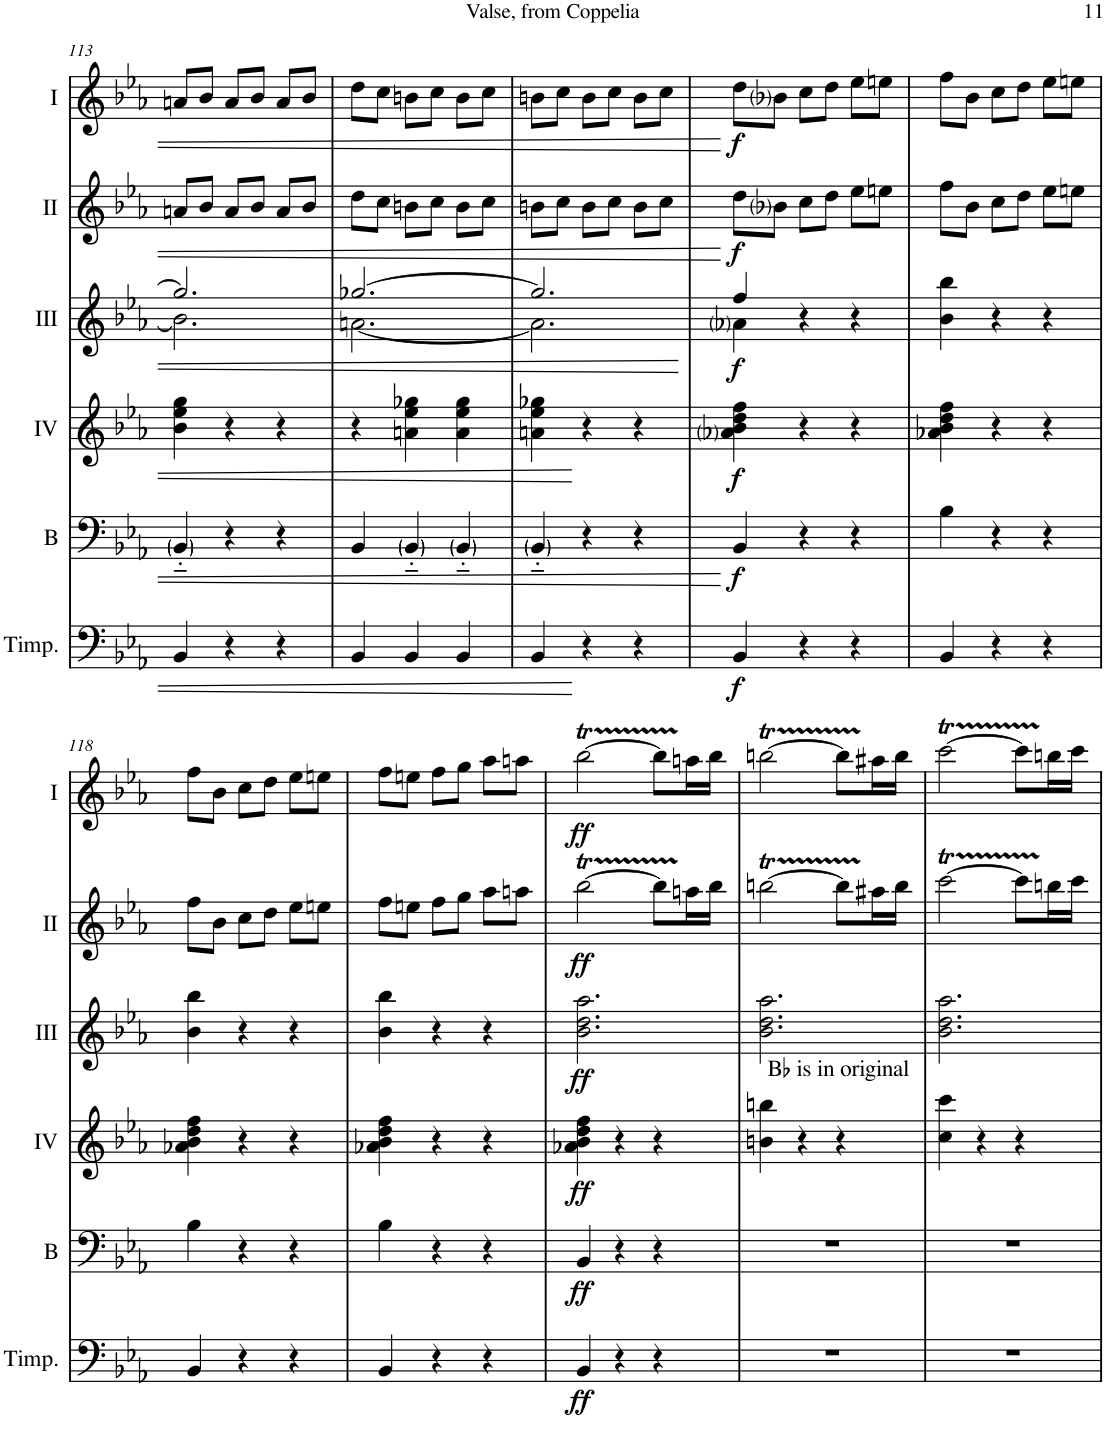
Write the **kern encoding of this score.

**kern	**dynam	**kern	**dynam	**kern	**dynam	**kern	**dynam	**kern	**dynam	**kern	**dynam
*part6	*part6	*part5	*part5	*part4	*part4	*part3	*part3	*part2	*part2	*part1	*part1
*staff6	*staff6	*staff5	*staff5	*staff4	*staff4	*staff3	*staff3	*staff2	*staff2	*staff1	*staff1
*I"Timpani	*	*I"Bass	*	*I"Acc. 4	*	*I"Acc. 3	*	*I"Acc. 2	*	*I"Acc. 1	*
*I'Timp.	*	*I'B	*	*	*	*	*	*	*	*	*
!!LO:PB:g=z
*clefF4	*	*clefF4	*	*clefG2	*	*clefG2	*	*clefG2	*	*clefG2	*
*	*	*Trd7c12	*	*Trd7c12	*	*Trd7c12	*	*	*	*	*
*k[b-e-a-]	*	*k[b-e-a-]	*	*k[b-e-a-]	*	*k[b-e-a-]	*	*k[b-e-a-]	*	*k[b-e-a-]	*
*M3/4	*	*M3/4	*	*M3/4	*	*M3/4	*	*M3/4	*	*M3/4	*
=113	=113	=113	=113	=113	=113	=113	=113	=113	=113	=113	=113
*	*	*	*	*	*	*^	*	*	*	*	*
4BB-/	.	4BB-'~/	.	4b-\ 4ee-\ 4gg\	.	2.gg/]	2.b-\]	.	8an/L	.	8an/L	.
.	.	.	.	.	.	.	.	.	8b-/J	.	8b-/J	.
4r	.	4r	.	4r	.	.	.	.	8a/L	.	8a/L	.
.	.	.	.	.	.	.	.	.	8b-/J	.	8b-/J	.
4r	.	4r	.	4r	.	.	.	.	8a/L	.	8a/L	.
.	.	.	.	.	.	.	.	.	8b-/J	.	8b-/J	.
=114	=114	=114	=114	=114	=114	=114	=114	=114	=114	=114	=114	=114
4BB-/	.	4BB-/	.	4r	.	[2.gg-X/	[2.an\	.	8dd\L	.	8dd\L	.
.	.	.	.	.	.	.	.	.	8cc\J	.	8cc\J	.
4BB-/	.	4BB-'~/	.	4an\ 4ee-\ 4gg-X\	.	.	.	.	8bn\L	.	8bn\L	.
.	.	.	.	.	.	.	.	.	8cc\J	.	8cc\J	.
4BB-/	.	4BB-'~/	.	4a\ 4ee-\ 4gg-\	.	.	.	.	8b\L	.	8b\L	.
.	.	.	.	.	.	.	.	.	8cc\J	.	8cc\J	.
=115	=115	=115	=115	=115	=115	=115	=115	=115	=115	=115	=115	=115
4BB-/	.	4BB-'~/	.	4an\ 4ee-\ 4gg-X\	.	2.gg-/]	2.a\]	.	8bn\L	.	8bn\L	.
.	.	.	.	.	.	.	.	.	8cc\J	.	8cc\J	.
4r	.	4r	.	4r	.	.	.	.	8b\L	.	8b\L	.
.	.	.	.	.	.	.	.	.	8cc\J	.	8cc\J	.
4r	.	4r	.	4r	.	.	.	.	8b\L	.	8b\L	.
.	.	.	.	.	.	.	.	.	8cc\J	.	8cc\J	.
=116	=116	=116	=116	=116	=116	=116	=116	=116	=116	=116	=116	=116
!	!LO:DY:b	!	!LO:DY:b	!	!LO:DY:b	!	!	!LO:DY:b	!	!LO:DY:b	!	!LO:DY:b
4BB-/	f	4BB-/	f	4a-i\ 4b-\ 4dd\ 4ff\	f	4ff/	4a-i\	f	8dd\L	f	8dd\L	f
.	.	.	.	.	.	.	.	.	8b-i\J	.	8b-i\J	.
4r	.	4r	.	4r	.	4r	4ryy	.	8cc\L	.	8cc\L	.
.	.	.	.	.	.	.	.	.	8dd\J	.	8dd\J	.
4r	.	4r	.	4r	.	4r	4ryy	.	8ee-\L	.	8ee-\L	.
.	.	.	.	.	.	.	.	.	8een\J	.	8een\J	.
*	*	*	*	*	*	*v	*v	*	*	*	*	*
=117	=117	=117	=117	=117	=117	=117	=117	=117	=117	=117	=117
4BB-/	.	4B-\	.	4a-X\ 4b-\ 4dd\ 4ff\	.	4b-\ 4bb-\	.	8ff\L	.	8ff\L	.
.	.	.	.	.	.	.	.	8b-\J	.	8b-\J	.
4r	.	4r	.	4r	.	4r	.	8cc\L	.	8cc\L	.
.	.	.	.	.	.	.	.	8dd\J	.	8dd\J	.
4r	.	4r	.	4r	.	4r	.	8ee-\L	.	8ee-\L	.
.	.	.	.	.	.	.	.	8een\J	.	8een\J	.
!!LO:LB:g=z
=118	=118	=118	=118	=118	=118	=118	=118	=118	=118	=118	=118
4BB-/	.	4B-\	.	4a-X\ 4b-\ 4dd\ 4ff\	.	4b-\ 4bb-\	.	8ff\L	.	8ff\L	.
.	.	.	.	.	.	.	.	8b-\J	.	8b-\J	.
4r	.	4r	.	4r	.	4r	.	8cc\L	.	8cc\L	.
.	.	.	.	.	.	.	.	8dd\J	.	8dd\J	.
4r	.	4r	.	4r	.	4r	.	8ee-\L	.	8ee-\L	.
.	.	.	.	.	.	.	.	8een\J	.	8een\J	.
=119	=119	=119	=119	=119	=119	=119	=119	=119	=119	=119	=119
4BB-/	.	4B-\	.	4a-X\ 4b-\ 4dd\ 4ff\	.	4b-\ 4bb-\	.	8ff\L	.	8ff\L	.
.	.	.	.	.	.	.	.	8een\J	.	8een\J	.
4r	.	4r	.	4r	.	4r	.	8ff\L	.	8ff\L	.
.	.	.	.	.	.	.	.	8gg\J	.	8gg\J	.
4r	.	4r	.	4r	.	4r	.	8aa-\L	.	8aa-\L	.
.	.	.	.	.	.	.	.	8aan\J	.	8aan\J	.
=120	=120	=120	=120	=120	=120	=120	=120	=120	=120	=120	=120
!	!LO:DY:b	!	!LO:DY:b	!	!LO:DY:b	!	!LO:DY:b	!	!LO:DY:b	!	!LO:DY:b
4BB-/	ff	4BB-/	ff	4a-X\ 4b-\ 4dd\ 4ff\	ff	2.b-\ 2.dd\ 2.aa-\	ff	[2bb-T\	ff	[2bb-T\	ff
4r	.	4r	.	4r	.	.	.	.	.	.	.
4r	.	4r	.	4r	.	.	.	8bb-TTT\L]	.	8bb-TTT\L]	.
.	.	.	.	.	.	.	.	16aan\L	.	16aan\L	.
.	.	.	.	.	.	.	.	16bb-\JJ	.	16bb-\JJ	.
=121	=121	=121	=121	=121	=121	=121	=121	=121	=121	=121	=121
!	!	!	!	!	!	!LO:TX:b:t=B♭ is in original	!	!	!	!	!
2.r	.	2.r	.	4bn\ 4bbn\	.	2.b-\ 2.dd\ 2.aa-\	.	[2bbnt\	.	[2bbnt\	.
.	.	.	.	4r	.	.	.	.	.	.	.
.	.	.	.	4r	.	.	.	8bbTTT\L]	.	8bbTTT\L]	.
.	.	.	.	.	.	.	.	16aa#X\L	.	16aa#X\L	.
.	.	.	.	.	.	.	.	16bb\JJ	.	16bb\JJ	.
=122	=122	=122	=122	=122	=122	=122	=122	=122	=122	=122	=122
2.r	.	2.r	.	4cc\ 4ccc\	.	2.b-\ 2.dd\ 2.aa-\	.	[2cccT\	.	[2cccT\	.
.	.	.	.	4r	.	.	.	.	.	.	.
.	.	.	.	4r	.	.	.	8cccTTT\L]	.	8cccTTT\L]	.
.	.	.	.	.	.	.	.	16bbn\L	.	16bbn\L	.
.	.	.	.	.	.	.	.	16ccc\JJ	.	16ccc\JJ	.
=	=	=	=	=	=	=	=	=	=	=	=
*-	*-	*-	*-	*-	*-	*-	*-	*-	*-	*-	*-
